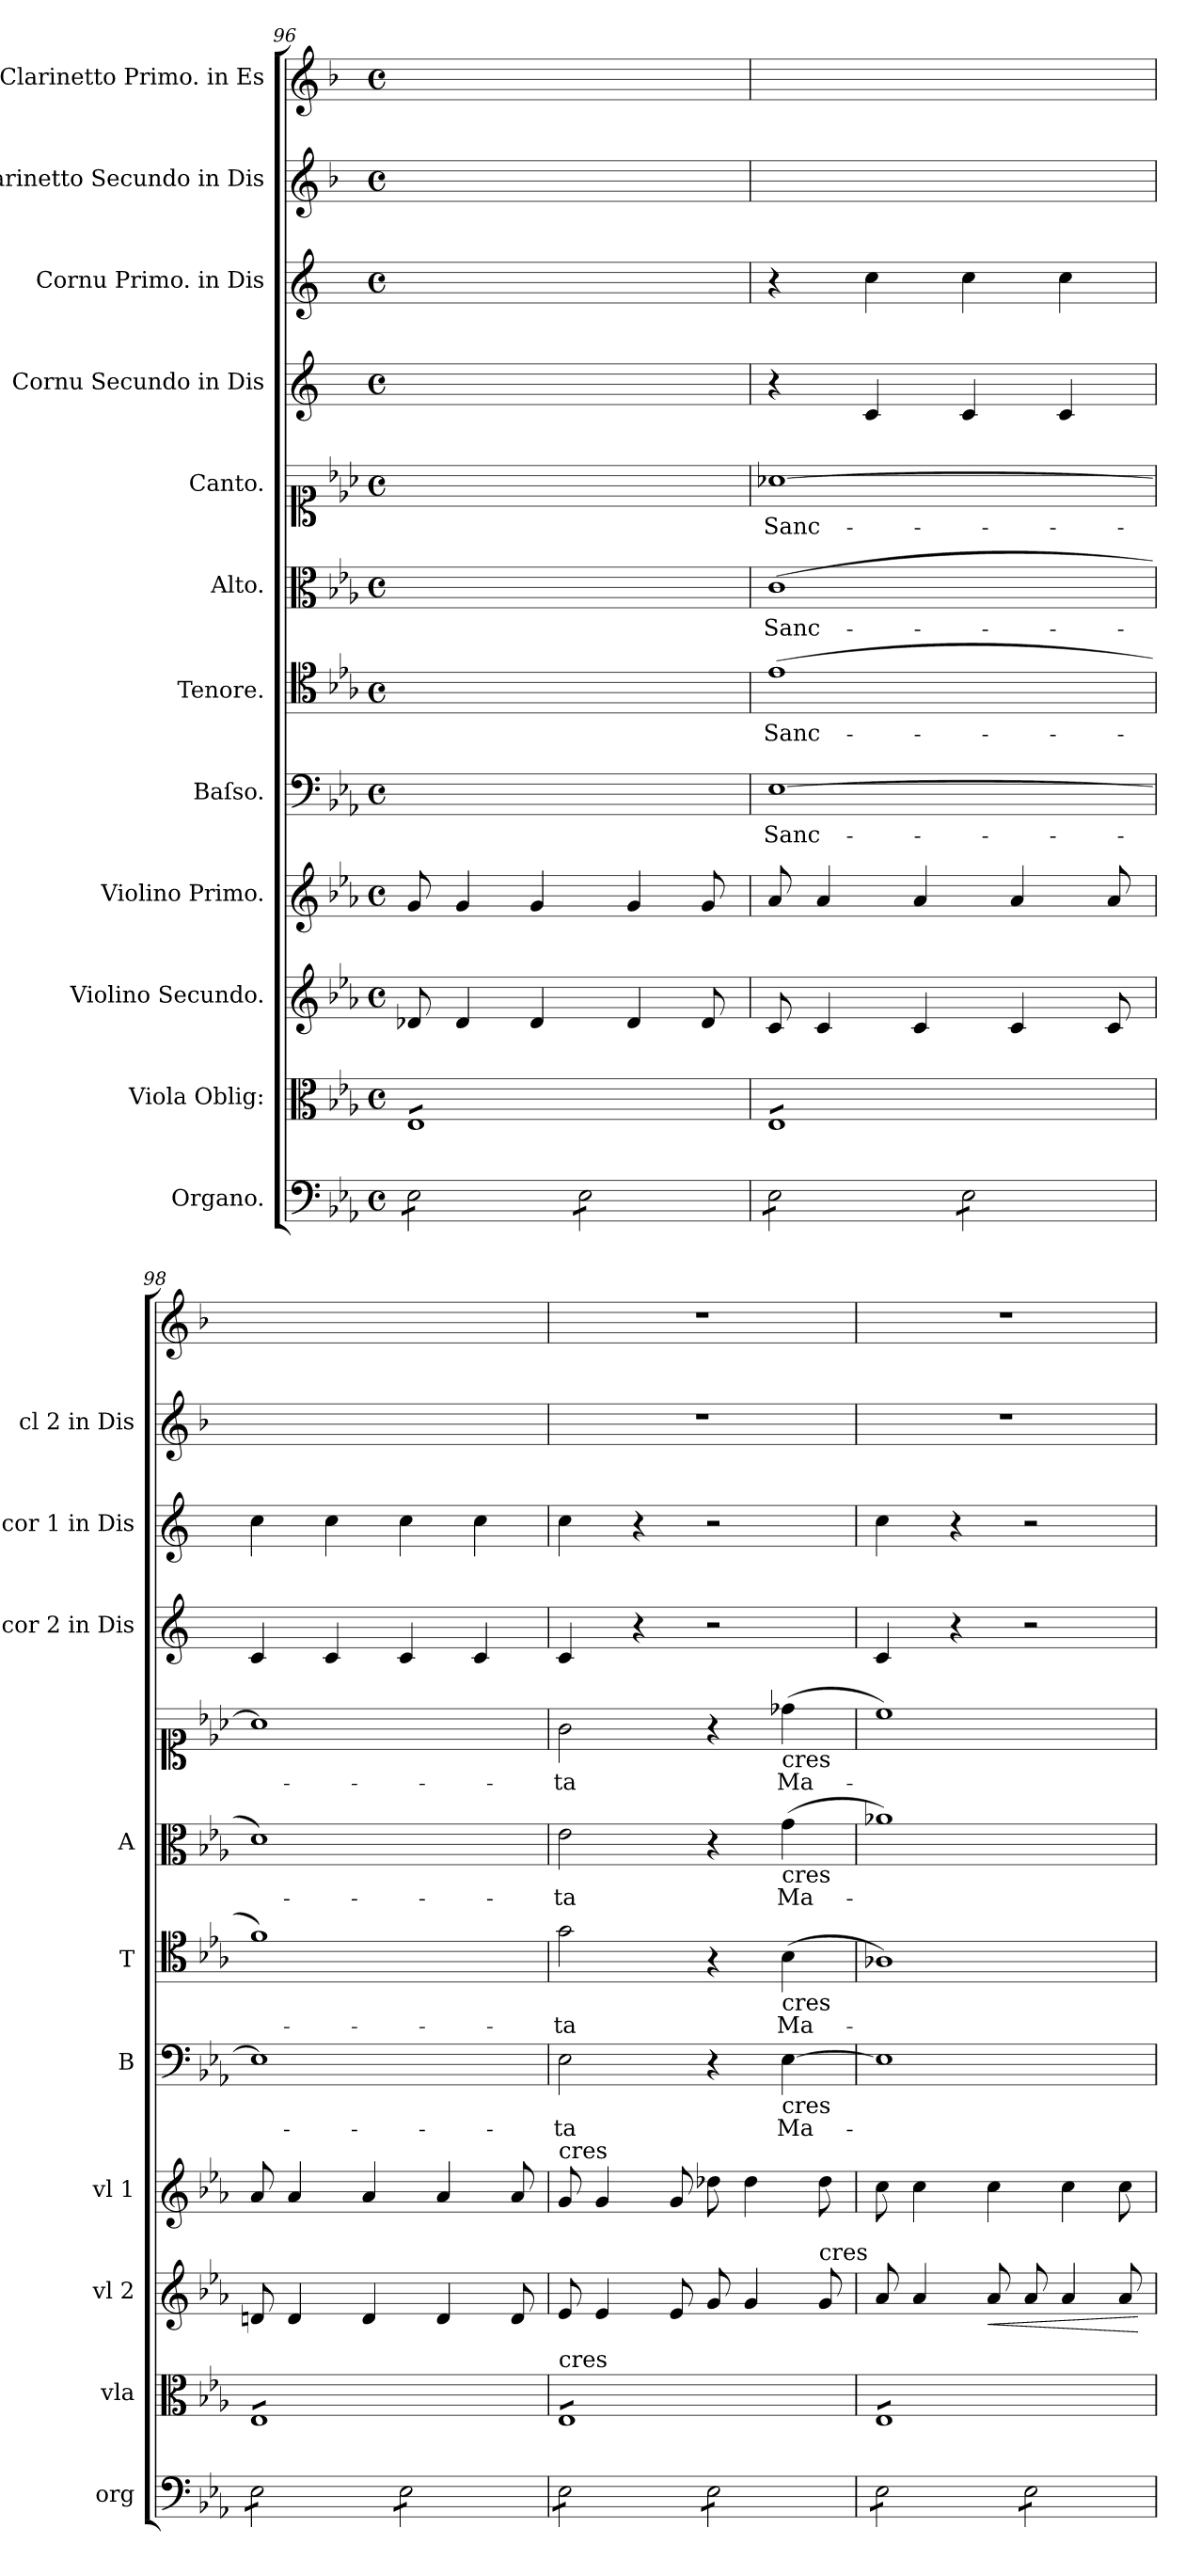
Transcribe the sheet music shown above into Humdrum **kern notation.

**kern	**kern	**kern	**dynam	**kern	**kern	**text	**dynam	**kern	**text	**dynam	**kern	**text	**dynam	**kern	**text	**dynam	**kern	**kern	**dynam	**kern	**kern
*part12	*part11	*part10	*part10	*part9	*part8	*part8	*part8	*part7	*part7	*part7	*part6	*part6	*part6	*part5	*part5	*part5	*part4	*part3	*part3	*part2	*part1
*staff12	*staff11	*staff10	*staff10	*staff9	*staff8	*staff8	*staff8	*staff7	*staff7	*staff7	*staff6	*staff6	*staff6	*staff5	*staff5	*staff5	*staff4	*staff3	*staff3	*staff2	*staff1
*I"Organo.	*I"Viola Oblig:	*I"Violino Secundo.	*	*I"Violino Primo.	*I"Baſso.	*	*	*I"Tenore.	*	*	*I"Alto.	*	*	*I"Canto.	*	*	*I"Cornu Secundo in Dis	*I"Cornu Primo. in Dis	*	*I"Clarinetto Secundo in Dis	*I"Clarinetto Primo. in Es
*I'org	*I'vla	*I'vl 2	*	*I'vl 1	*I'B	*	*	*I'T	*	*	*I'A	*	*	*	*	*	*I'cor 2 in Dis	*I'cor 1 in Dis	*	*I'cl 2 in Dis	*
*clefF4	*clefC3	*clefG2	*	*clefG2	*clefF4	*	*	*clefC4	*	*	*clefC3	*	*	*clefC1	*	*	*clefG2	*clefG2	*	*clefG2	*clefG2
*	*	*	*	*	*	*	*	*	*	*	*	*	*	*	*	*	*ITrd5c9	*ITrd5c9	*	*ITrd1c2	*ITrd1c2
*k[b-e-a-]	*k[b-e-a-]	*k[b-e-a-]	*	*k[b-e-a-]	*k[b-e-a-]	*	*	*k[b-e-a-]	*	*	*k[b-e-a-]	*	*	*k[b-e-a-]	*	*	*k[b-e-a-]	*k[b-e-a-]	*	*k[b-e-a-]	*k[b-e-a-]
*E-:	*E-:	*E-:	*	*E-:	*E-:	*	*	*E-:	*	*	*E-:	*	*	*E-:	*	*	*E-:	*E-:	*	*E-:	*E-:
*M4/4	*M4/4	*M4/4	*	*M4/4	*M4/4	*	*	*M4/4	*	*	*M4/4	*	*	*M4/4	*	*	*M4/4	*M4/4	*	*M4/4	*M4/4
*met(c)	*met(c)	*met(c)	*	*met(c)	*met(c)	*	*	*met(c)	*	*	*met(c)	*	*	*met(c)	*	*	*met(c)	*met(c)	*	*met(c)	*met(c)
=96	=96	=96	=96	=96	=96	=96	=96	=96	=96	=96	=96	=96	=96	=96	=96	=96	=96	=96	=96	=96	=96
*tremolo	*	*	*	*	*	*	*	*	*	*	*	*	*	*	*	*	*	*	*	*	*
*	*tremolo	*	*	*	*	*	*	*	*	*	*	*	*	*	*	*	*	*	*	*	*
8E-\L	8E-L	8d-X/	.	8g/	1ryy	.	.	1ryy	.	.	1ryy	.	.	1ryy	.	.	1ryy	1ryy	.	1ryy	1ryy
8E-\	8E-	4d-/	.	4g/	.	.	.	.	.	.	.	.	.	.	.	.	.	.	.	.	.
8E-\	8E-	.	.	.	.	.	.	.	.	.	.	.	.	.	.	.	.	.	.	.	.
8E-\J	8E-	4d-/	.	4g/	.	.	.	.	.	.	.	.	.	.	.	.	.	.	.	.	.
8E-\L	8E-	.	.	.	.	.	.	.	.	.	.	.	.	.	.	.	.	.	.	.	.
8E-\	8E-	4d-/	.	4g/	.	.	.	.	.	.	.	.	.	.	.	.	.	.	.	.	.
8E-\	8E-	.	.	.	.	.	.	.	.	.	.	.	.	.	.	.	.	.	.	.	.
8E-\J	8E-J	8d-/	.	8g/	.	.	.	.	.	.	.	.	.	.	.	.	.	.	.	.	.
=97	=97	=97	=97	=97	=97	=97	=97	=97	=97	=97	=97	=97	=97	=97	=97	=97	=97	=97	=97	=97	=97
!	!	!	!	!	!	!	!LO:DY:b	!	!	!LO:DY:b	!	!	!LO:DY:a	!	!	!LO:DY:a	!	!	!	!	!
8E-\L	8E-L	8c/	.	8a-/	[1E-	Sanc-	pia	(1e-	Sanc-	pia	(1c	Sanc-	piano	[1a-X	Sanc-	pia	4r	4r	.	1ryy	1ryy
8E-\	8E-	4c/	.	4a-/	.	.	.	.	.	.	.	.	.	.	.	.	.	.	.	.	.
8E-\	8E-	.	.	.	.	.	.	.	.	.	.	.	.	.	.	.	4E-/	4e-\	pia	.	.
8E-\J	8E-	4c/	.	4a-/	.	.	.	.	.	.	.	.	.	.	.	.	.	.	.	.	.
8E-\L	8E-	.	.	.	.	.	.	.	.	.	.	.	.	.	.	.	4E-/	4e-\	.	.	.
8E-\	8E-	4c/	.	4a-/	.	.	.	.	.	.	.	.	.	.	.	.	.	.	.	.	.
8E-\	8E-	.	.	.	.	.	.	.	.	.	.	.	.	.	.	.	4E-/	4e-\	.	.	.
8E-\J	8E-J	8c/	.	8a-/	.	.	.	.	.	.	.	.	.	.	.	.	.	.	.	.	.
=98	=98	=98	=98	=98	=98	=98	=98	=98	=98	=98	=98	=98	=98	=98	=98	=98	=98	=98	=98	=98	=98
8E-\L	8E-L	8dn/	.	8a-/	1E-]	.	.	1f)	.	.	1d)	.	.	1a-]	.	.	4E-/	4e-\	.	1ryy	1ryy
8E-\	8E-	4d/	.	4a-/	.	.	.	.	.	.	.	.	.	.	.	.	.	.	.	.	.
8E-\	8E-	.	.	.	.	.	.	.	.	.	.	.	.	.	.	.	4E-/	4e-\	.	.	.
8E-\J	8E-	4d/	.	4a-/	.	.	.	.	.	.	.	.	.	.	.	.	.	.	.	.	.
8E-\L	8E-	.	.	.	.	.	.	.	.	.	.	.	.	.	.	.	4E-/	4e-\	.	.	.
8E-\	8E-	4d/	.	4a-/	.	.	.	.	.	.	.	.	.	.	.	.	.	.	.	.	.
8E-\	8E-	.	.	.	.	.	.	.	.	.	.	.	.	.	.	.	4E-/	4e-\	.	.	.
8E-\J	8E-J	8d/	.	8a-/	.	.	.	.	.	.	.	.	.	.	.	.	.	.	.	.	.
=99	=99	=99	=99	=99	=99	=99	=99	=99	=99	=99	=99	=99	=99	=99	=99	=99	=99	=99	=99	=99	=99
!	!	!	!	!LO:TX:t=cres	!	!	!	!	!	!	!	!	!	!	!	!	!	!	!	!	!
!	!LO:TX:a:t=cres	!	!	!	!	!	!	!	!	!	!	!	!	!	!	!	!	!	!	!	!
8E-\L	8E-L	8e-/	.	8g/	2E-\	-ta	.	2g\	-ta	.	2e-\	-ta	.	2g\	-ta	.	4E-/	4e-\	.	1r	1r
8E-\	8E-	4e-/	.	4g/	.	.	.	.	.	.	.	.	.	.	.	.	.	.	.	.	.
8E-\	8E-	.	.	.	.	.	.	.	.	.	.	.	.	.	.	.	4r	4r	.	.	.
8E-\J	8E-	8e-/	.	8g/	.	.	.	.	.	.	.	.	.	.	.	.	.	.	.	.	.
8E-\L	8E-	8g/	.	8dd-X\	4r	.	.	4r	.	.	4r	.	.	4r	.	.	2r	2r	.	.	.
8E-\	8E-	4g/	.	4dd-\	.	.	.	.	.	.	.	.	.	.	.	.	.	.	.	.	.
!	!	!	!	!	!	!	!	!	!	!	!	!	!	!LO:TX:b:t=cres	!	!	!	!	!	!	!
!	!	!	!	!	!	!	!	!	!	!	!LO:TX:b:t=cres	!	!	!	!	!	!	!	!	!	!
!	!	!	!	!	!	!	!	!LO:TX:b:t=cres	!	!	!	!	!	!	!	!	!	!	!	!	!
!	!	!	!	!	!LO:TX:b:t=cres	!	!	!	!	!	!	!	!	!	!	!	!	!	!	!	!
8E-\	8E-	.	.	.	[4E-\	Ma-	.	(4B-\	Ma-	.	(4g\	Ma-	.	(4dd-X\	Ma-	.	.	.	.	.	.
!	!	!LO:TX:t=cres	!	!	!	!	!	!	!	!	!	!	!	!	!	!	!	!	!	!	!
8E-\J	8E-J	8g/	.	8dd-\	.	.	.	.	.	.	.	.	.	.	.	.	.	.	.	.	.
=100	=100	=100	=100	=100	=100	=100	=100	=100	=100	=100	=100	=100	=100	=100	=100	=100	=100	=100	=100	=100	=100
8E-\L	8E-L	8a-/	.	8cc\	1E-]	.	.	1A-X)	.	.	1a-X)	.	.	1cc)	.	.	4E-/	4e-\	.	1r	1r
8E-\	8E-	4a-/	.	4cc\	.	.	.	.	.	.	.	.	.	.	.	.	.	.	.	.	.
8E-\	8E-	.	.	.	.	.	.	.	.	.	.	.	.	.	.	.	4r	4r	.	.	.
!	!	!	!LO:HP:b	!	!	!	!	!	!	!	!	!	!	!	!	!	!	!	!	!	!
8E-\J	8E-	8a-/	<	4cc\	.	.	.	.	.	.	.	.	.	.	.	.	.	.	.	.	.
8E-\L	8E-	8a-/	.	.	.	.	.	.	.	.	.	.	.	.	.	.	2r	2r	.	.	.
8E-\	8E-	4a-/	.	4cc\	.	.	.	.	.	.	.	.	.	.	.	.	.	.	.	.	.
8E-\	8E-	.	.	.	.	.	.	.	.	.	.	.	.	.	.	.	.	.	.	.	.
8E-\J	8E-J	8a-/	.	8cc\	.	.	.	.	.	.	.	.	.	.	.	.	.	.	.	.	.
*	*Xtremolo	*	*	*	*	*	*	*	*	*	*	*	*	*	*	*	*	*	*	*	*
*Xtremolo	*	*	*	*	*	*	*	*	*	*	*	*	*	*	*	*	*	*	*	*	*
.	.	.	[	.	.	.	.	.	.	.	.	.	.	.	.	.	.	.	.	.	.
=	=	=	=	=	=	=	=	=	=	=	=	=	=	=	=	=	=	=	=	=	=
*-	*-	*-	*-	*-	*-	*-	*-	*-	*-	*-	*-	*-	*-	*-	*-	*-	*-	*-	*-	*-	*-
